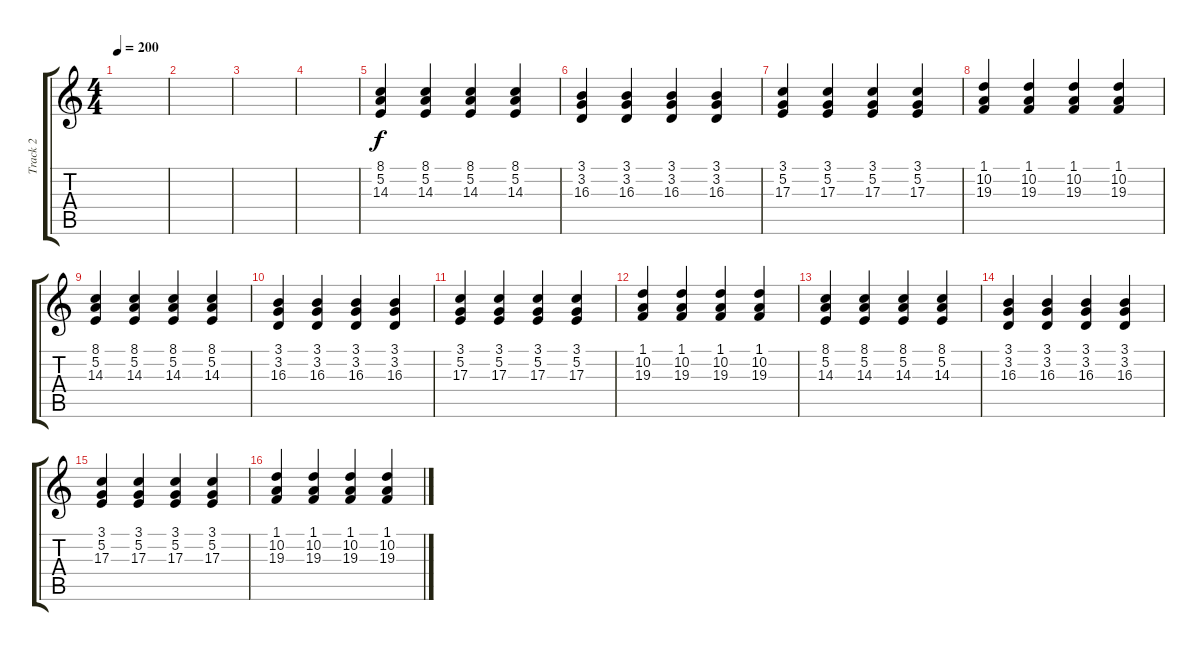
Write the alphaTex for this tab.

\track ("Track 2" "Track 2") {instrument acousticgrandpiano}
\staff {score tabs}
\tuning (E4 B3 G3 D3 A2 E2) {hide}
\ts (4 4)
\tempo 200
\clef g2
\ks c
|
|
|
|
(8.1 5.2 14.3).4 (8.1 5.2 14.3).4 (8.1 5.2 14.3).4 (8.1 5.2 14.3).4 |
(3.1 3.2 16.3).4 (3.1 3.2 16.3).4 (3.1 3.2 16.3).4 (3.1 3.2 16.3).4 |
(3.1 5.2 17.3).4 (3.1 5.2 17.3).4 (3.1 5.2 17.3).4 (3.1 5.2 17.3).4 |
(1.1 10.2 19.3).4 (1.1 10.2 19.3).4 (1.1 10.2 19.3).4 (1.1 10.2 19.3).4 |
(8.1 5.2 14.3).4 (8.1 5.2 14.3).4 (8.1 5.2 14.3).4 (8.1 5.2 14.3).4 |
(3.1 3.2 16.3).4 (3.1 3.2 16.3).4 (3.1 3.2 16.3).4 (3.1 3.2 16.3).4 |
(3.1 5.2 17.3).4 (3.1 5.2 17.3).4 (3.1 5.2 17.3).4 (3.1 5.2 17.3).4 |
(1.1 10.2 19.3).4 (1.1 10.2 19.3).4 (1.1 10.2 19.3).4 (1.1 10.2 19.3).4 |
(8.1 5.2 14.3).4 (8.1 5.2 14.3).4 (8.1 5.2 14.3).4 (8.1 5.2 14.3).4 |
(3.1 3.2 16.3).4 (3.1 3.2 16.3).4 (3.1 3.2 16.3).4 (3.1 3.2 16.3).4 |
(3.1 5.2 17.3).4 (3.1 5.2 17.3).4 (3.1 5.2 17.3).4 (3.1 5.2 17.3).4 |
(1.1 10.2 19.3).4 (1.1 10.2 19.3).4 (1.1 10.2 19.3).4 (1.1 10.2 19.3).4
